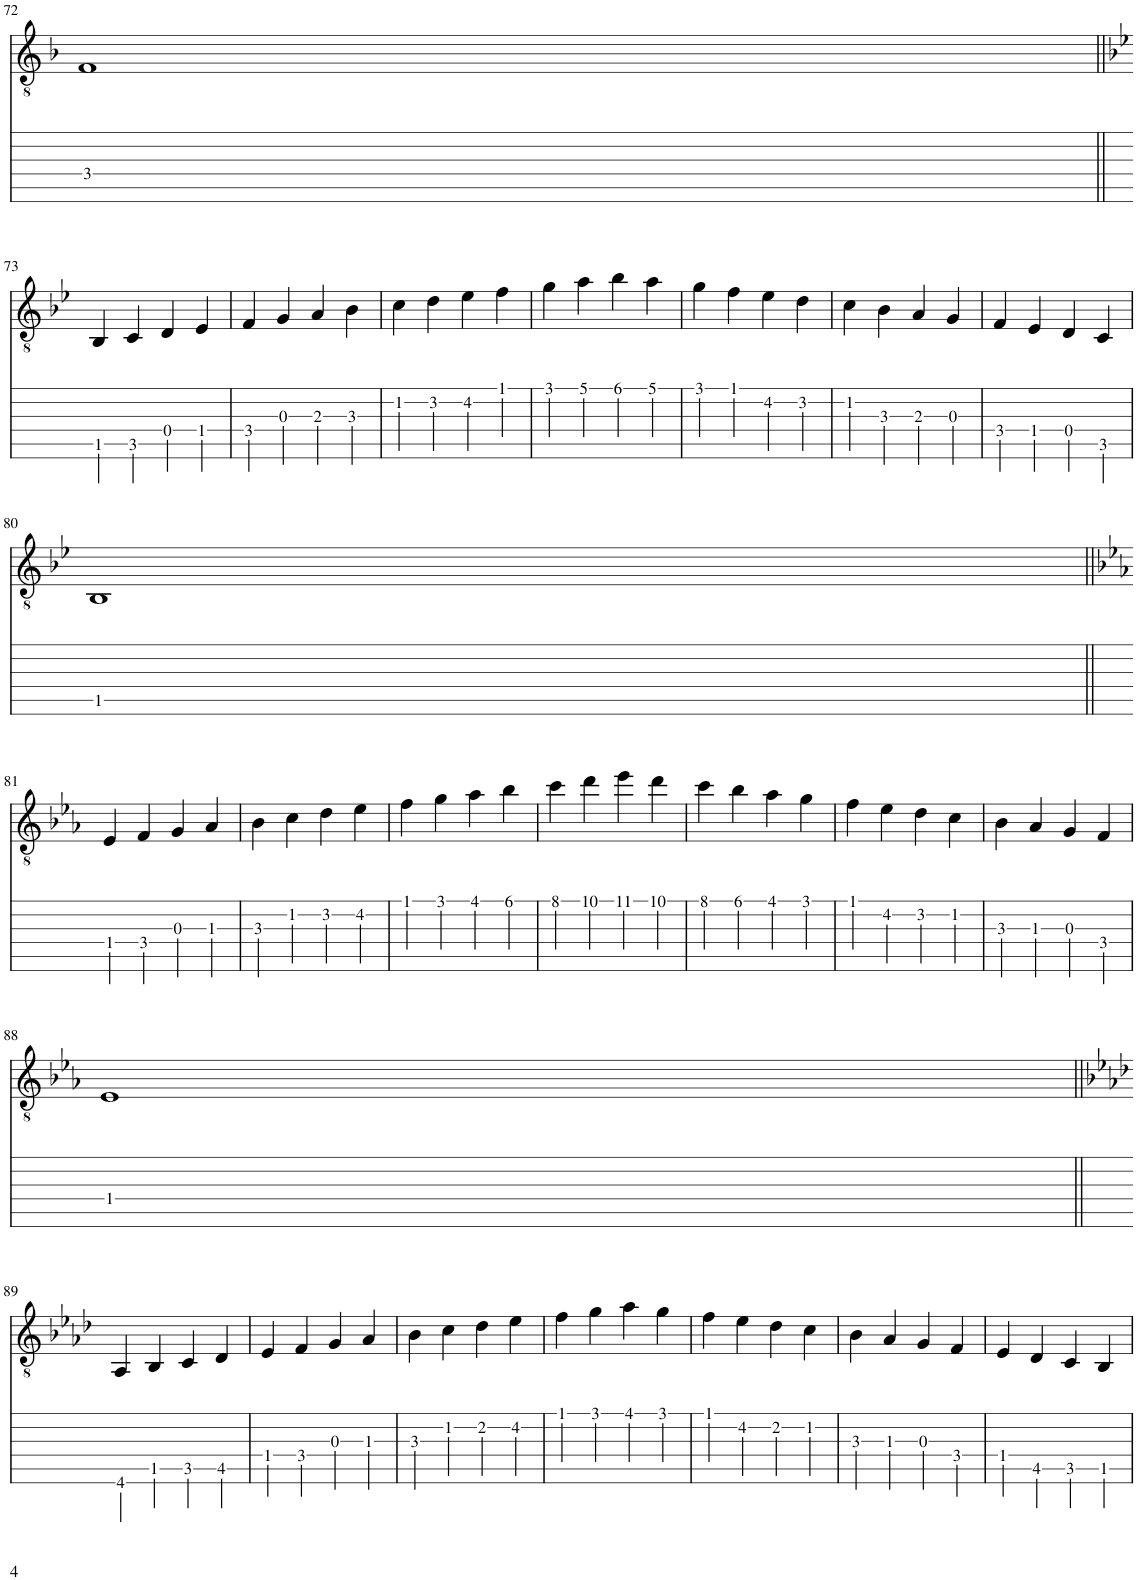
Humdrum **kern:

**kern	**kern
*part1	*part1
*staff2	*staff1
*I"Electric Guitar	*
*I'El. Guit.	*
!!LO:PB:g=z
*	*clefGv2
*k[b-]	*k[b-]
*M4/4	*M4/4
=72	=72
1F	1F
!!LO:LB:g=z
=73||	=73||
*k[b-e-]	*k[b-e-]
4BB-\	4BB-/
4C\	4C/
4D\	4D/
4E-\	4E-/
=74	=74
4F\	4F/
4G\	4G/
4A\	4A/
4B-\	4B-\
=75	=75
4c\	4c\
4d\	4d\
4e-\	4e-\
4f\	4f\
=76	=76
4g\	4g\
4a\	4a\
4b-\	4b-\
4a\	4a\
=77	=77
4g\	4g\
4f\	4f\
4e-\	4e-\
4d\	4d\
=78	=78
4c\	4c\
4B-\	4B-\
4A\	4A/
4G\	4G/
=79	=79
4F\	4F/
4E-\	4E-/
4D\	4D/
4C\	4C/
!!LO:LB:g=z
=80	=80
1BB-	1BB-
!!LO:LB:g=z
=81||	=81||
*k[b-e-a-]	*k[b-e-a-]
4E-\	4E-/
4F\	4F/
4G\	4G/
4A-\	4A-/
=82	=82
4B-\	4B-\
4c\	4c\
4d\	4d\
4e-\	4e-\
=83	=83
4f\	4f\
4g\	4g\
4a-\	4a-\
4b-\	4b-\
=84	=84
4cc\	4cc\
4dd\	4dd\
4ee-\	4ee-\
4dd\	4dd\
=85	=85
4cc\	4cc\
4b-\	4b-\
4a-\	4a-\
4g\	4g\
=86	=86
4f\	4f\
4e-\	4e-\
4d\	4d\
4c\	4c\
=87	=87
4B-\	4B-\
4A-\	4A-/
4G\	4G/
4F\	4F/
!!LO:LB:g=z
=88	=88
1E-	1E-
!!LO:LB:g=z
=89||	=89||
*k[b-e-a-d-]	*k[b-e-a-d-]
4AA-\	4AA-/
4BB-\	4BB-/
4C\	4C/
4D-\	4D-/
=90	=90
4E-\	4E-/
4F\	4F/
4G\	4G/
4A-\	4A-/
=91	=91
4B-\	4B-\
4c\	4c\
4d-\	4d-\
4e-\	4e-\
=92	=92
4f\	4f\
4g\	4g\
4a-\	4a-\
4g\	4g\
=93	=93
4f\	4f\
4e-\	4e-\
4d-\	4d-\
4c\	4c\
=94	=94
4B-\	4B-\
4A-\	4A-/
4G\	4G/
4F\	4F/
=95	=95
4E-\	4E-/
4D-\	4D-/
4C\	4C/
4BB-\	4BB-/
=	=
*-	*-
